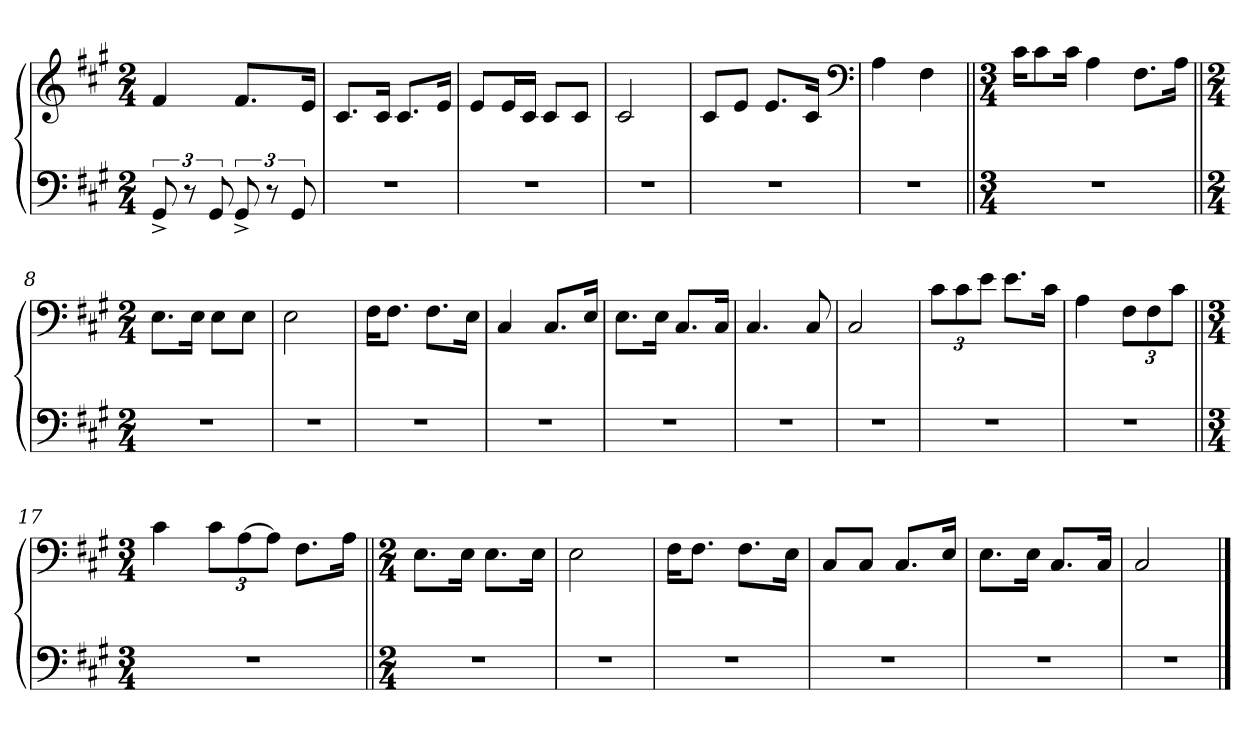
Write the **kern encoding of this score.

**kern	**kern
*part1	*part1
*staff2	*staff1
*clefF4	*clefG2
*k[f#c#g#]	*k[f#c#g#]
*M2/4	*M2/4
=1	=1
12GG#^/	4f#/
12r	.
12GG#/	.
12GG#^/	8.f#/L
12r	.
12GG#/	.
.	16e/Jk
=2	=2
2r	8.c#/L
.	16c#/Jk
.	8.c#/L
.	16e/Jk
=3	=3
2r	8e/L
.	16e/L
.	16c#/JJ
.	8c#/L
.	8c#/J
=4	=4
2r	2c#/
=5	=5
2r	8c#/L
.	8e/J
.	8.e/L
.	16c#/Jk
*	*clefF4
=6	=6
2r	4A\
.	4F#\
=7||	=7||
*M3/4	*M3/4
2.r	16c#\KL
.	8c#\
.	16c#\Jk
.	4A\
.	8.F#\L
.	16A\Jk
=8||	=8||
*M2/4	*M2/4
2r	8.E\L
.	16E\Jk
.	8E\L
.	8E\J
=9	=9
2r	2E\
=10	=10
2r	16F#\KL
.	8.F#\J
.	8.F#\L
.	16E\Jk
=11	=11
2r	4C#/
.	8.C#/L
.	16E/Jk
=12	=12
2r	8.E\L
.	16E\Jk
.	8.C#/L
.	16C#/Jk
=13	=13
2r	4.C#/
.	8C#/
=14	=14
2r	2C#/
=15	=15
2r	12c#\L
.	12c#\
.	12e\J
.	8.e\L
.	16c#\Jk
=16	=16
2r	4A\
.	12F#\L
.	12F#\
.	12c#\J
=17||	=17||
*M3/4	*M3/4
2.r	4c#\
.	12c#\L
.	[12A\
.	12A\J]
.	8.F#\L
.	16A\Jk
=18||	=18||
*M2/4	*M2/4
2r	8.E\L
.	16E\Jk
.	8.E\L
.	16E\Jk
=19	=19
2r	2E\
=20	=20
2r	16F#\KL
.	8.F#\J
.	8.F#\L
.	16E\Jk
=21	=21
2r	8C#/L
.	8C#/J
.	8.C#/L
.	16E/Jk
=22	=22
2r	8.E\L
.	16E\Jk
.	8.C#/L
.	16C#/Jk
=23	=23
2r	2C#/
==	==
*-	*-
